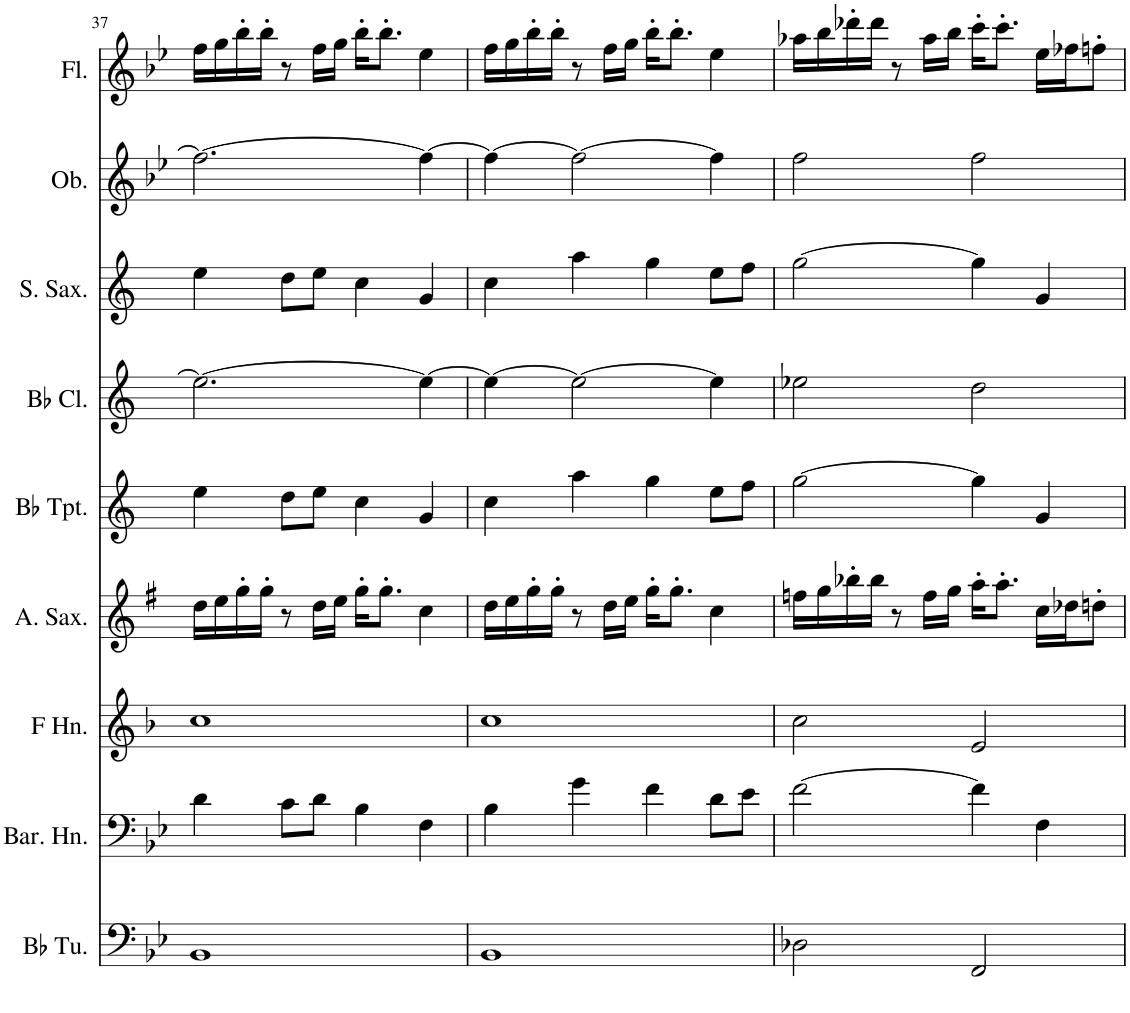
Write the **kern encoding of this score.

**kern	**kern	**kern	**kern	**kern	**kern	**kern	**kern	**kern
*part9	*part8	*part7	*part6	*part5	*part4	*part3	*part2	*part1
*staff9	*staff8	*staff7	*staff6	*staff5	*staff4	*staff3	*staff2	*staff1
*I"Bb Tuba	*I"Baritone Horn	*I"Horn in F	*I"Alto Saxophone	*I"Bb Trumpet	*I"Bb Clarinet	*I"Soprano Saxophone	*I"Oboe	*I"Flute
*I'Bb Tu.	*I'Bar. Hn.	*	*I'A. Sax.	*I'Bb Tpt.	*I'Bb Cl.	*I'S. Sax.	*I'Ob.	*I'Fl.
!!LO:PB:g=z
*clefF4	*clefF4	*clefG2	*clefG2	*clefG2	*clefG2	*clefG2	*clefG2	*clefG2
*	*Trd4c7	*Trd4c7	*Trd5c9	*Trd1c2	*Trd1c2	*Trd1c2	*	*
*k[b-e-]	*k[b-e-]	*k[b-]	*k[f#]	*k[]	*k[]	*k[]	*k[b-e-]	*k[b-e-]
*M4/4	*M4/4	*M4/4	*M4/4	*M4/4	*M4/4	*M4/4	*M4/4	*M4/4
=37	=37	=37	=37	=37	=37	=37	=37	=37
1BB-	4d\	1cc	16dd\LL	4ee\	2.ee\_	4ee\	2.ff\_	16ff\LL
.	.	.	16ee\	.	.	.	.	16gg\
.	.	.	16gg'\	.	.	.	.	16bb-'\
.	.	.	16gg'\JJ	.	.	.	.	16bb-'\JJ
.	8c\L	.	8r	8dd\L	.	8dd\L	.	8r
.	8d\J	.	16dd\LL	8ee\J	.	8ee\J	.	16ff\LL
.	.	.	16ee\JJ	.	.	.	.	16gg\JJ
.	4B-\	.	16gg'\KL	4cc\	.	4cc\	.	16bb-'\KL
.	.	.	8.gg'\J	.	.	.	.	8.bb-'\J
.	4F\	.	4cc\	4g/	4ee\_	4g/	4ff\_	4ee-\
=38	=38	=38	=38	=38	=38	=38	=38	=38
1BB-	4B-\	1cc	16dd\LL	4cc\	4ee\_	4cc\	4ff\_	16ff\LL
.	.	.	16ee\	.	.	.	.	16gg\
.	.	.	16gg'\	.	.	.	.	16bb-'\
.	.	.	16gg'\JJ	.	.	.	.	16bb-'\JJ
.	4g\	.	8r	4aa\	2ee\_	4aa\	2ff\_	8r
.	.	.	16dd\LL	.	.	.	.	16ff\LL
.	.	.	16ee\JJ	.	.	.	.	16gg\JJ
.	4f\	.	16gg'\KL	4gg\	.	4gg\	.	16bb-'\KL
.	.	.	8.gg'\J	.	.	.	.	8.bb-'\J
.	8d\L	.	4cc\	8ee\L	4ee\]	8ee\L	4ff\]	4ee-\
.	8e-\J	.	.	8ff\J	.	8ff\J	.	.
=39	=39	=39	=39	=39	=39	=39	=39	=39
2D-X\	[2f\	2cc\	16ffn\LL	[2gg\	2ee-X\	[2gg\	2ff\	16aa-X\LL
.	.	.	16gg\	.	.	.	.	16bb-\
.	.	.	16bb-X'\	.	.	.	.	16ddd-X'\
.	.	.	16bb-\JJ	.	.	.	.	16ddd-\JJ
.	.	.	8r	.	.	.	.	8r
.	.	.	16ff\LL	.	.	.	.	16aa-\LL
.	.	.	16gg\JJ	.	.	.	.	16bb-\JJ
2FF/	4f\]	2e/	16aa'\KL	4gg\]	2dd\	4gg\]	2ff\	16ccc'\KL
.	.	.	8.aa'\J	.	.	.	.	8.ccc'\J
.	4F\	.	16cc\LL	4g/	.	4g/	.	16ee-\LL
.	.	.	16dd-X\J	.	.	.	.	16ff-X\J
.	.	.	8ddn'\J	.	.	.	.	8ffn'\J
=	=	=	=	=	=	=	=	=
*-	*-	*-	*-	*-	*-	*-	*-	*-
